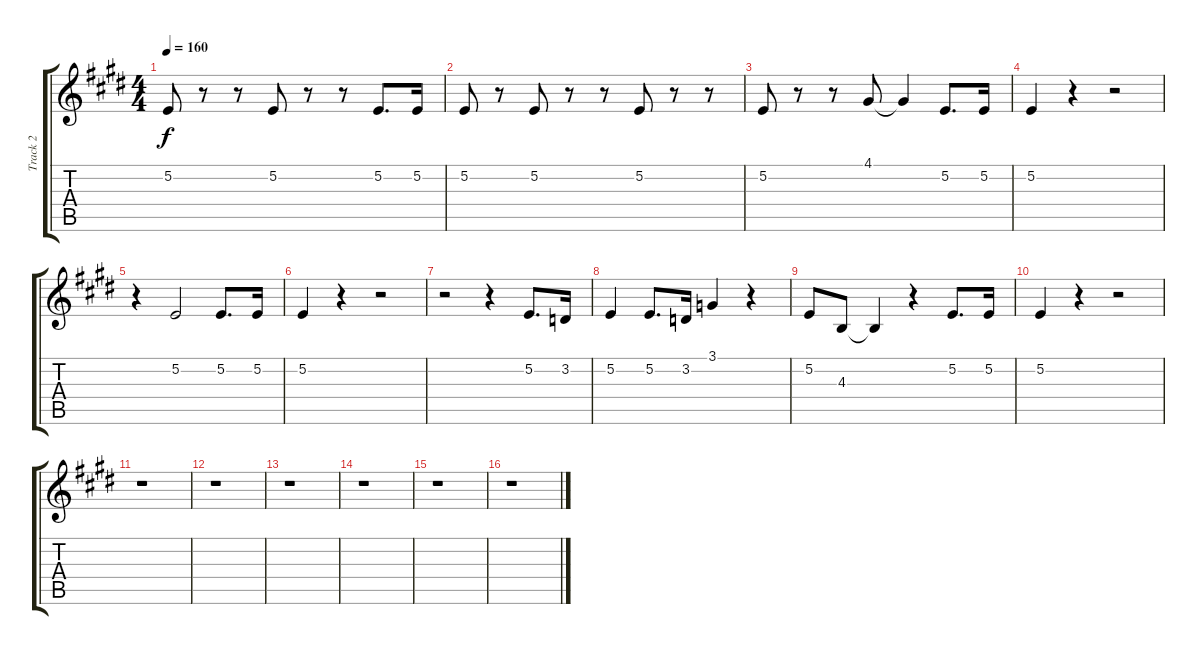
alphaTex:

\track ("Track 2" "Track 2") {instrument clarinet}
\staff {score tabs}
\tuning (E4 B3 G3 D3 A2 E2) {hide}
\ts (4 4)
\tempo 160
\clef g2
\ks e
5.2.8{dy f} r.8 r.8 5.2.8 r.8 r.8 5.2.8{d} 5.2.16 |
5.2.8 r.8 5.2.8 r.8 r.8 5.2.8 r.8 r.8 |
5.2.8 r.8 r.8 4.1.8 4.1{t}.4 5.2.8{d} 5.2.16 |
5.2.4 r.4 r.2 |
r.4 5.2.2 5.2.8{d} 5.2.16 |
5.2.4 r.4 r.2 |
r.2 r.4 5.2.8{d} 3.2.16 |
5.2.4 5.2.8{d} 3.2.16 3.1.4 r.4 |
5.2.8 4.3.8 4.3{t}.4 r.4 5.2.8{d} 5.2.16 |
5.2.4 r.4 r.2 |
r.1 |
r.1 |
r.1 |
r.1 |
r.1 |
r.1
